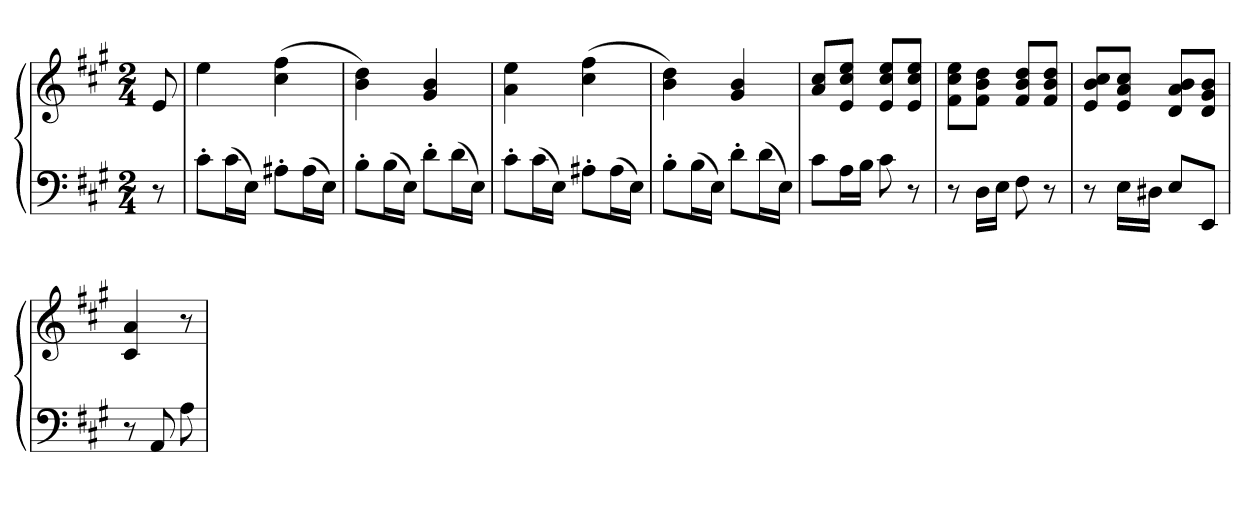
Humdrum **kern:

**kern	**kern
*part1	*part1
*staff2	*staff1
*clefF4	*clefG2
*k[f#c#g#]	*k[f#c#g#]
*A:	*A:
*M2/4	*M2/4
=	=
8r	8e
=	=
8c#'L	4ee
(16c#L	.
16EJJ)	.
8A#X'L	(4cc# 4ff#
(16A#L	.
16EJJ)	.
=	=
8B'L	4b 4dd)
(16BL	.
16EJJ)	.
8d'L	4g# 4b
(16dL	.
16EJJ)	.
=	=
8c#'L	4a 4ee
(16c#L	.
16EJJ)	.
8A#X'L	(4cc# 4ff#
(16A#L	.
16EJJ)	.
=	=
8B'L	4b 4dd)
(16BL	.
16EJJ)	.
8d'L	4g# 4b
(16dL	.
16EJJ)	.
=	=
8c#L	8a 8cc#L
16AL	8e 8cc# 8eeJ
16BJJ	.
8c#	8e 8cc# 8eeL
8r	8e 8cc# 8eeJ
=	=
8r	8f# 8cc# 8eeL
16DLL	8f# 8b 8ddJ
16EJJ	.
8F#	8f# 8b 8ddL
8r	8f# 8b 8ddJ
=	=
8r	8e 8b 8cc#L
16ELL	8e 8a 8cc#J
16D#XJJ	.
8EL	8d 8a 8bL
8EEJ	8d 8g# 8bJ
=	=
8r	4c# 4a
8AA	.
8A	8r
=	=
*-	*-
